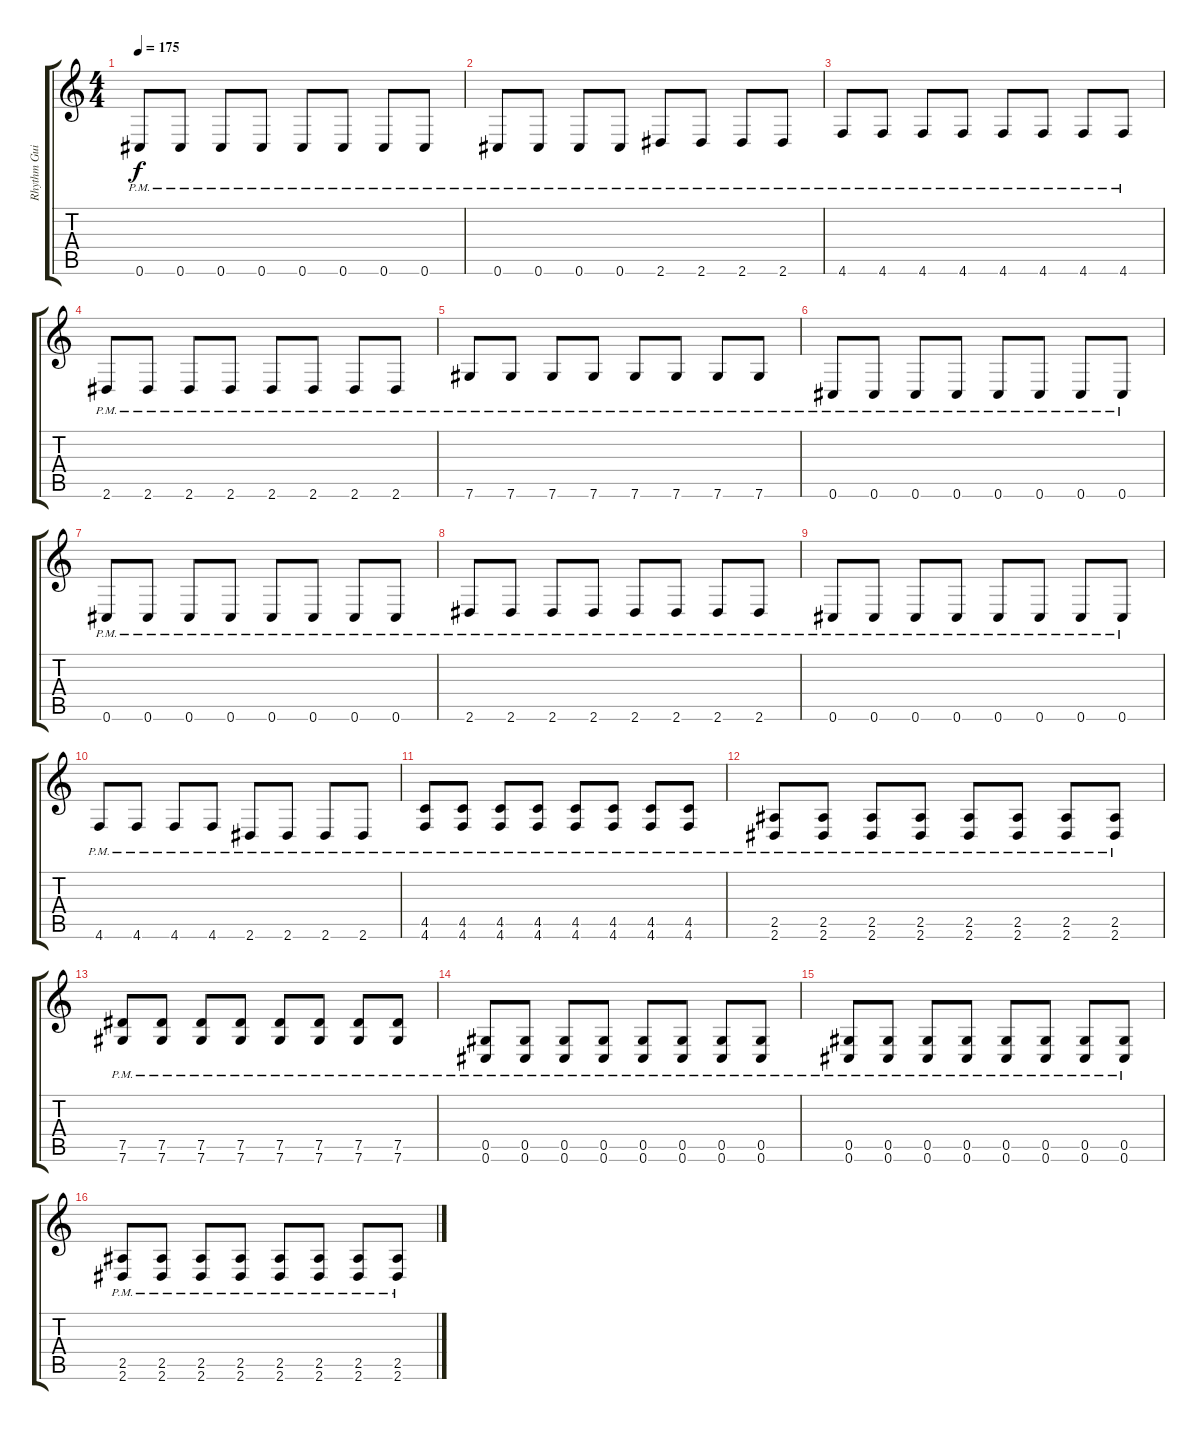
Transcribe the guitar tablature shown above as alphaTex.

\track ("Rhythm Guitar" "Rhythm Gui") {instrument overdrivenguitar}
\staff {score tabs}
\tuning (Eb4 Bb3 Gb3 Db3 Ab2 Db2) {hide}
\ts (4 4)
\tempo 175
\clef g2
\ks c
0.6{pm}.8{dy f} 0.6{pm}.8 0.6{pm}.8 0.6{pm}.8 0.6{pm}.8 0.6{pm}.8 0.6{pm}.8 0.6{pm}.8 |
0.6{pm}.8 0.6{pm}.8 0.6{pm}.8 0.6{pm}.8 2.6{pm}.8 2.6{pm}.8 2.6{pm}.8 2.6{pm}.8 |
4.6{pm}.8 4.6{pm}.8 4.6{pm}.8 4.6{pm}.8 4.6{pm}.8 4.6{pm}.8 4.6{pm}.8 4.6{pm}.8 |
2.6{pm}.8 2.6{pm}.8 2.6{pm}.8 2.6{pm}.8 2.6{pm}.8 2.6{pm}.8 2.6{pm}.8 2.6{pm}.8 |
7.6{pm}.8 7.6{pm}.8 7.6{pm}.8 7.6{pm}.8 7.6{pm}.8 7.6{pm}.8 7.6{pm}.8 7.6{pm}.8 |
0.6{pm}.8 0.6{pm}.8 0.6{pm}.8 0.6{pm}.8 0.6{pm}.8 0.6{pm}.8 0.6{pm}.8 0.6{pm}.8 |
0.6{pm}.8 0.6{pm}.8 0.6{pm}.8 0.6{pm}.8 0.6{pm}.8 0.6{pm}.8 0.6{pm}.8 0.6{pm}.8 |
2.6{pm}.8 2.6{pm}.8 2.6{pm}.8 2.6{pm}.8 2.6{pm}.8 2.6{pm}.8 2.6{pm}.8 2.6{pm}.8 |
0.6{pm}.8 0.6{pm}.8 0.6{pm}.8 0.6{pm}.8 0.6{pm}.8 0.6{pm}.8 0.6{pm}.8 0.6{pm}.8 |
4.6{pm}.8 4.6{pm}.8 4.6{pm}.8 4.6{pm}.8 2.6{pm}.8 2.6{pm}.8 2.6{pm}.8 2.6{pm}.8 |
(4.5{pm} 4.6{pm}).8 (4.5{pm} 4.6{pm}).8 (4.5{pm} 4.6{pm}).8 (4.5{pm} 4.6{pm}).8 (4.5{pm} 4.6{pm}).8 (4.5{pm} 4.6{pm}).8 (4.5{pm} 4.6{pm}).8 (4.5{pm} 4.6{pm}).8 |
(2.5{pm} 2.6{pm}).8 (2.5{pm} 2.6{pm}).8 (2.5{pm} 2.6{pm}).8 (2.5{pm} 2.6{pm}).8 (2.5{pm} 2.6{pm}).8 (2.5{pm} 2.6{pm}).8 (2.5{pm} 2.6{pm}).8 (2.5{pm} 2.6{pm}).8 |
(7.5{pm} 7.6{pm}).8 (7.5{pm} 7.6{pm}).8 (7.5{pm} 7.6{pm}).8 (7.5{pm} 7.6{pm}).8 (7.5{pm} 7.6{pm}).8 (7.5{pm} 7.6{pm}).8 (7.5{pm} 7.6{pm}).8 (7.5{pm} 7.6{pm}).8 |
(0.5{pm} 0.6{pm}).8 (0.5{pm} 0.6{pm}).8 (0.5{pm} 0.6{pm}).8 (0.5{pm} 0.6{pm}).8 (0.5{pm} 0.6{pm}).8 (0.5{pm} 0.6{pm}).8 (0.5{pm} 0.6{pm}).8 (0.5{pm} 0.6{pm}).8 |
(0.5{pm} 0.6{pm}).8 (0.5{pm} 0.6{pm}).8 (0.5{pm} 0.6{pm}).8 (0.5{pm} 0.6{pm}).8 (0.5{pm} 0.6{pm}).8 (0.5{pm} 0.6{pm}).8 (0.5{pm} 0.6{pm}).8 (0.5{pm} 0.6{pm}).8 |
(2.5{pm} 2.6{pm}).8 (2.5{pm} 2.6{pm}).8 (2.5{pm} 2.6{pm}).8 (2.5{pm} 2.6{pm}).8 (2.5{pm} 2.6{pm}).8 (2.5{pm} 2.6{pm}).8 (2.5{pm} 2.6{pm}).8 (2.5{pm} 2.6{pm}).8
